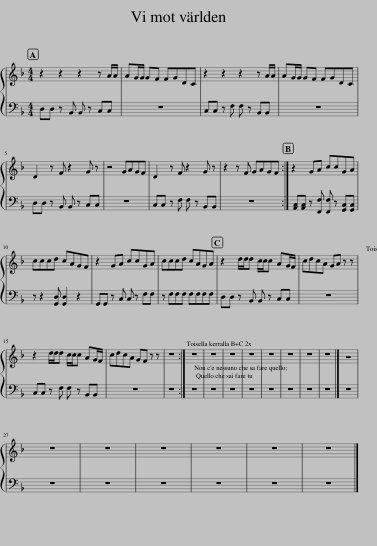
X:1
%%score { 1 | 2 }
L:1/8
M:4/4
I:linebreak $
K:F
V:1 treble
V:2 bass
V:1
 z2 z2 z2 z A/A/ | AG/G/ GF FGDC | z2 z2 z2 z A/A/ | AG/G/ GF FGDC |$ D2 z F z2 G z | %5
 z4 GAGF | D2 z F z2 G z | z2 z F GAGF :| z2 GA ccGA |$ cccd cAGF | %10
 z2 GA ccGA | cccd cAGA | z2 d/d/d c/c/c AG/F/ | cdcA GA z z |$ z2 d/d/d c/c/c AG/F/ | %15
 cdcA GF z z | z8 :| z8 | z8 | z8 | %20
 z8 | z8 | z8 | z8 | z8 |] %25
 z8 |$ z8 | z8 | z8 | z8 | %30
 z8 | z8 |] %32
V:2
 D,D, z B,, B,, z C,C, | z8 | C,C, z F, F, z B,,B,, | z8 |$ D,D, z B,, B,, z C,C, | %5
 z8 | C,C, z F, F, z B,,B,, | z8 :| [A,,C,][A,,C,] z [F,,F,] [F,,F,] z [G,,C,][G,,C,] |$ z z2 [G,,D,] [G,,D,]2 z2 | %10
 G,,G,, z C, C, z F,F, | z F,F,F, F,F,F,F, | D,D, z B,, B,, z C,C, | z8 |$ C,C, z F, F, z B,,B,, | %15
 z8 | z8 :| z8 | z8 | z8 | %20
 z8 | z8 | z8 | z8 | z8 |] %25
 z8 |$ z8 | z8 | z8 | z8 | %30
 z8 | z8 |] %32
